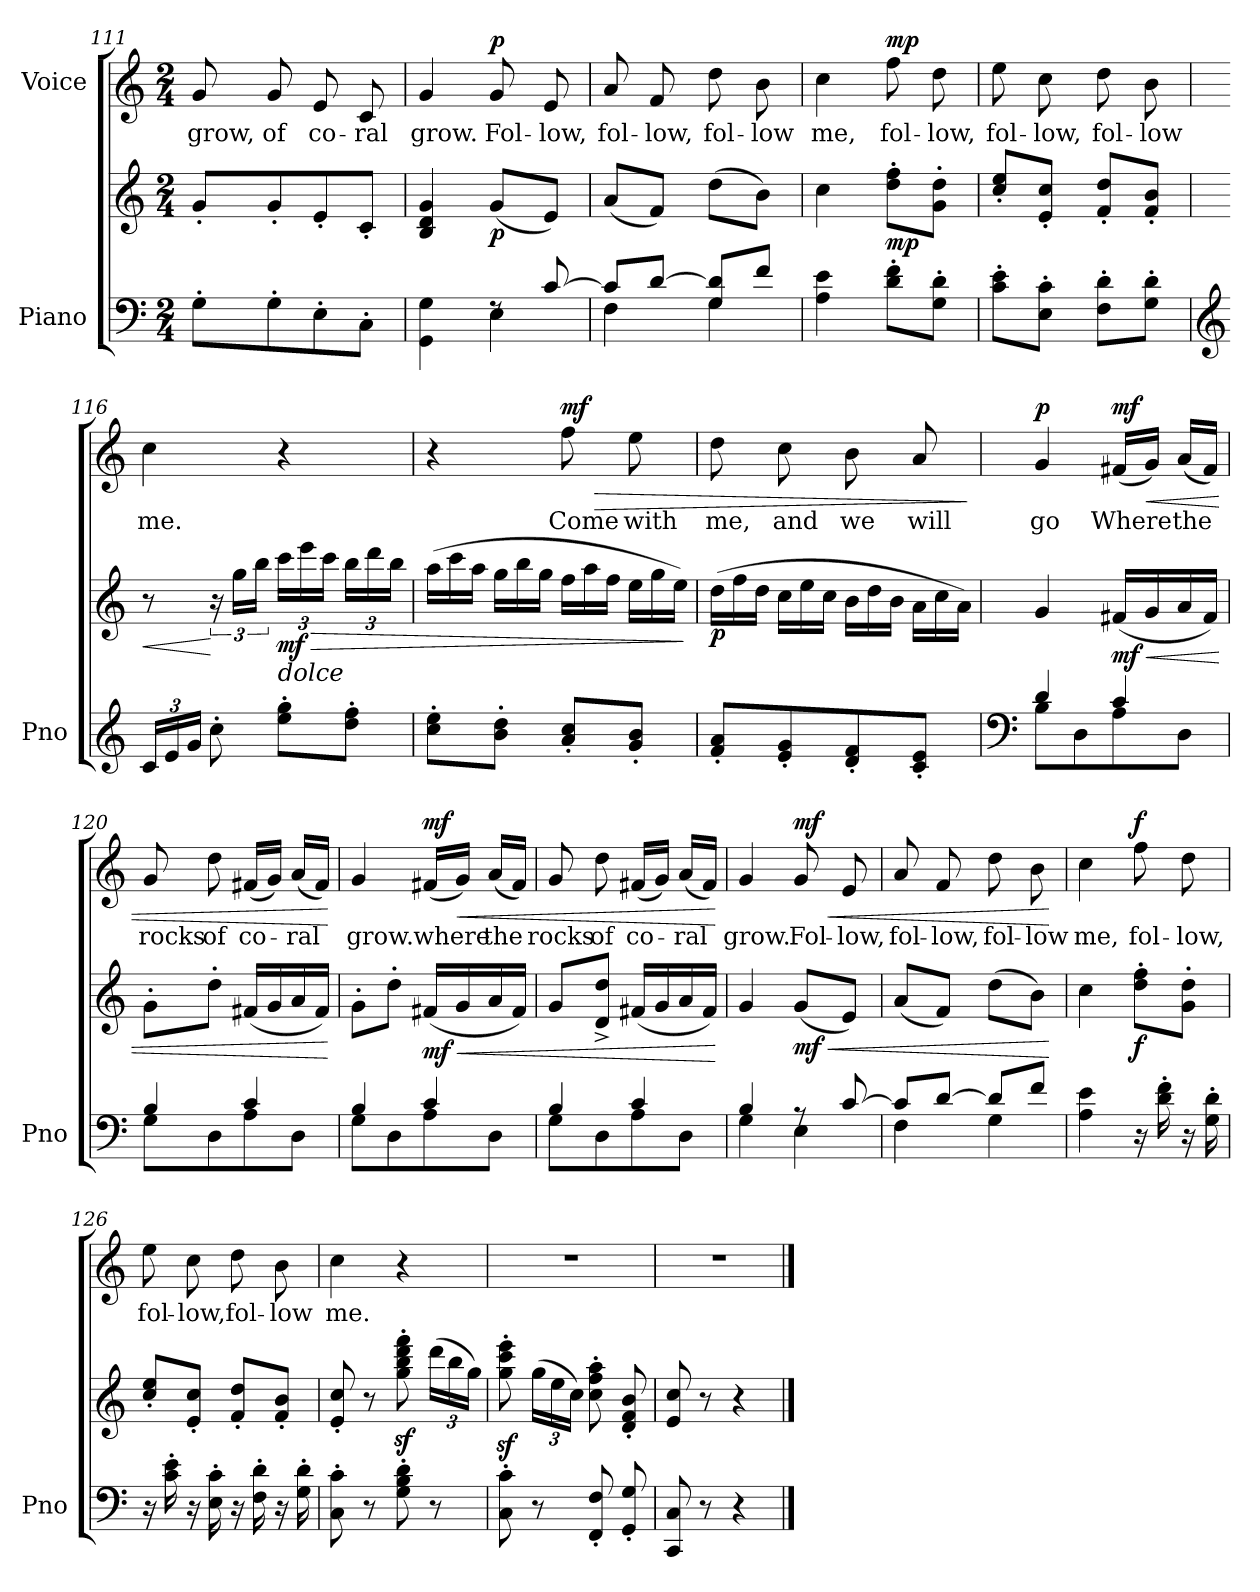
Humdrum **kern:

**kern	**kern	**dynam	**kern	**text	**dynam
*part2	*part2	*part2	*part1	*part1	*part1
*staff3	*staff2	*staff2/3	*staff1	*staff1	*staff1
*I"Piano	*	*	*I"Voice	*	*
*I'Pno	*	*	*	*	*
*clefF4	*clefG2	*	*clefG2	*	*
*k[]	*k[]	*	*k[]	*	*
*M2/4	*M2/4	*	*M2/4	*	*
=111	=111	=111	=111	=111	=111
!	!	!	!	!LO:LY:b	!
8G'\L	8g'/L	.	8g/	grow,	.
!	!	!	!	!LO:LY:b	!
8G'\	8g'/	.	8g/	of	.
!	!	!	!	!LO:LY:b	!
8E'\	8e'/	.	8e/	co-	.
!	!	!	!	!LO:LY:b	!
8C'\J	8c'/J	.	8c/	-ral	.
=112	=112	=112	=112	=112	=112
*^	*	*	*	*	*
!	!	!	!	!	!LO:LY:b	!
4GG\ 4G\	4ryy	4B/ 4d/ 4g/	.	4g/	grow.	.
!	!	!	!LO:DY:b	!	!LO:LY:b	!LO:DY:a
8rF	4E\	(<8g/L	p	8g/	Fol-	p
!	!	!	!	!	!LO:LY:b	!
[8c/	.	8e/J)	.	8e/	-low,	.
=113	=113	=113	=113	=113	=113	=113
!	!	!	!	!	!LO:LY:b	!
8c/L]	4F\	(<8a/L	.	8a/	fol-	.
!	!	!	!	!	!LO:LY:b	!
[8d/J	.	8f/J)	.	8f/	-low,	.
!	!	!	!	!	!LO:LY:b	!
8G/ 8d/]L	4G\	(>8dd\L	.	8dd\	fol-	.
!	!	!	!	!	!LO:LY:b	!
8f/J	.	8b\J)	.	8b\	-low	.
*v	*v	*	*	*	*	*
!!LO:LB:g=z
=114	=114	=114	=114	=114	=114
!	!	!	!	!LO:LY:b	!
4A\ 4e\	4cc\	.	4cc\	me,	.
!	!	!LO:DY:b	!	!LO:LY:b	!LO:DY:a
8d\' 8f\'L	8dd\' 8ff\'L	mp	8ff\	fol-	mp
!	!	!	!	!LO:LY:b	!
8G\' 8d\'J	8g\' 8dd\'J	.	8dd\	-low,	.
=115	=115	=115	=115	=115	=115
!	!	!	!	!LO:LY:b	!
8c\' 8e\'L	8cc/' 8ee/'L	.	8ee\	fol-	.
!	!	!	!	!LO:LY:b	!
8E\' 8c\'J	8e/' 8cc/'J	.	8cc\	-low,	.
!	!	!	!	!LO:LY:b	!
8F\' 8d\'L	8f/' 8dd/'L	.	8dd\	fol-	.
!	!	!	!	!LO:LY:b	!
8G\' 8d\'J	8f/' 8b/'J	.	8b\	-low	.
=116	=116	=116	=116	=116	=116
*clefG2	*	*	*	*	*
*Xbrackettup	*	*	*	*	*
!	!	!LO:HP:b	!	!LO:LY:b	!
*	*^	*	*	*	*
24c/LL	8r	8ryy	<	4cc\	me.	.
24e/	.	.	.	.	.	.
24g/JJ	.	.	.	.	.	.
8cc'\	24r	8rAyy	[	.	.	.
.	24gg\LL	.	.	.	.	.
.	24bb\JJ	.	.	.	.	.
*	*Xbrackettup	*	*	*	*	*
!	!LO:TX:b:i:t=dolce	!	!	!	!	!
!	!	!	!LO:HP:b	!	!	!
!	!	!	!LO:DY:n=1:b	!	!	!
8ee\' 8gg\'L	24ccc\LL	4ryy	> mf	4r	.	.
.	24eee\	.	.	.	.	.
.	24ccc\JJ	.	.	.	.	.
8dd\' 8ff\'J	24bb\LL	.	.	.	.	.
.	24ddd\	.	.	.	.	.
.	24bb\JJ	.	.	.	.	.
*	*v	*v	*	*	*	*
=117	=117	=117	=117	=117	=117
*	*Xtuplet	*	*	*	*
8cc\' 8ee\'L	(>24aa\LL	.	4r	.	.
.	24ccc\	.	.	.	.
.	24aa\JJ	.	.	.	.
8b\' 8dd\'J	24gg\LL	.	.	.	.
.	24bb\	.	.	.	.
.	24gg\JJ	.	.	.	.
!	!	!	!	!LO:LY:b	!LO:HP:b
!	!	!	!	!	!LO:DY:n=1:a
8a/' 8cc/'L	24ff\LL	.	8ff\	Come	> mf
.	24aa\	.	.	.	.
.	24ff\JJ	.	.	.	.
!	!	!	!	!LO:LY:b	!
8g/' 8b/'J	24ee\LL	.	8ee\	with	.
.	24gg\	.	.	.	.
.	24ee\JJ)	.	.	.	.
.	.	]	.	.	.
!!LO:PB:g=z
=118	=118	=118	=118	=118	=118
!	!	!LO:DY:b	!	!LO:LY:b	!
8f/' 8a/'L	(>24dd\LL	p	8dd\	me,	.
.	24ff\	.	.	.	.
.	24dd\JJ	.	.	.	.
!	!	!	!	!LO:LY:b	!
8e/' 8g/'	24cc\LL	.	8cc\	and	.
.	24ee\	.	.	.	.
.	24cc\JJ	.	.	.	.
!	!	!	!	!LO:LY:b	!
8d/' 8f/'	24b\LL	.	8b\	we	.
.	24dd\	.	.	.	.
.	24b\JJ	.	.	.	.
!	!	!	!	!LO:LY:b	!
8c/' 8e/'J	24a\LL	.	8a/	will	.
.	24cc\	.	.	.	.
.	24a\JJ)	.	.	.	.
.	.	.	.	.	]
=119	=119	=119	=119	=119	=119
*clefF4	*	*	*	*	*
*^	*	*	*	*	*
!	!	!	!	!	!LO:LY:b	!LO:DY:a
4d/	8B\L	4g/	.	4g/	go	p
.	8D\	.	.	.	.	.
!	!	!	!LO:HP:b	!	!LO:LY:b	!LO:HP:b
!	!	!	!LO:DY:n=1:b	!	!	!LO:DY:n=1:a
4c/	8A\	(<16f#X/LL	< mf	(<16f#X/LL	Where	< mf
.	.	16g/	.	16g/JJ)	.	.
!	!	!	!	!	!LO:LY:b	!
.	8D\J	16a/	.	(<16a/LL	the	.
.	.	16f#/JJ)	.	16f#/JJ)	.	.
=120	=120	=120	=120	=120	=120	=120
!	!	!	!	!	!LO:LY:b	!
4B/	8G\L	8g'\L	.	8g/	rocks	.
!	!	!	!	!	!LO:LY:b	!
.	8D\	8dd'\J	.	8dd\	of	.
!	!	!	!	!	!LO:LY:b	!
4c/	8A\	(<16f#X/LL	.	(<16f#X/LL	co-	.
.	.	16g/	.	16g/JJ)	.	.
!	!	!	!	!	!LO:LY:b	!
.	8D\J	16a/	.	(<16a/LL	ral	.
.	.	16f#/JJ)	.	16f#/JJ)	.	.
*v	*v	*	*	*	*	*
.	.	[	.	.	[
=121	=121	=121	=121	=121	=121
*^	*	*	*	*	*
!	!	!	!	!	!LO:LY:b	!
4B/	8G\L	8g'\L	.	4g/	grow.	.
.	8D\	8dd'\J	.	.	.	.
!	!	!	!LO:HP:b	!	!LO:LY:b	!LO:HP:b
!	!	!	!LO:DY:n=1:b	!	!	!LO:DY:n=1:a
4c/	8A\	(<16f#X/LL	< mf	(<16f#X/LL	where	< mf
.	.	16g/	.	16g/JJ)	.	.
!	!	!	!	!	!LO:LY:b	!
.	8D\J	16a/	.	(<16a/LL	the	.
.	.	16f#/JJ)	.	16f#/JJ)	.	.
!!LO:LB:g=z
=122	=122	=122	=122	=122	=122	=122
!	!	!	!	!	!LO:LY:b	!
4B/	8G\L	8g/L	.	8g/	rocks	.
!	!	!	!	!	!LO:LY:b	!
.	8D\	8d/^ 8dd/^J	.	8dd\	of	.
!	!	!	!	!	!LO:LY:b	!
4c/	8A\	(<16f#X/LL	.	(<16f#X/LL	co-	.
.	.	16g/	.	16g/JJ)	.	.
!	!	!	!	!	!LO:LY:b	!
.	8D\J	16a/	.	(<16a/LL	-ral	.
.	.	16f#/JJ)	.	16f#/JJ)	.	.
*v	*v	*	*	*	*	*
.	.	[	.	.	[
=123	=123	=123	=123	=123	=123
*^	*	*	*	*	*
!	!	!	!	!	!LO:LY:b	!
4B/	4G\	4g/	.	4g/	grow.	.
!	!	!	!LO:HP:b	!	!LO:LY:b	!LO:HP:b
!	!	!	!LO:DY:n=1:b	!	!	!LO:DY:n=1:a
8rA	4E\	(<8g/L	< mf	8g/	Fol-	< mf
!	!	!	!	!	!LO:LY:b	!
[8c/	.	8e/J)	.	8e/	-low,	.
=124	=124	=124	=124	=124	=124	=124
!	!	!	!	!	!LO:LY:b	!
8c/L]	4F\	(<8a/L	.	8a/	fol-	.
!	!	!	!	!	!LO:LY:b	!
[8d/J	.	8f/J)	.	8f/	-low,	.
!	!	!	!	!	!LO:LY:b	!
8d/L]	4G\	(>8dd\L	.	8dd\	fol-	.
!	!	!	!	!	!LO:LY:b	!
8f/J	.	8b\J)	.	8b\	-low	.
*v	*v	*	*	*	*	*
.	.	[	.	.	[
=125	=125	=125	=125	=125	=125
!	!	!	!	!LO:LY:b	!
4A\ 4e\	4cc\	.	4cc\	me,	.
!	!	!LO:DY:b	!	!LO:LY:b	!LO:DY:a
16r	8dd\' 8ff\'L	f	8ff\	fol-	f
16d\' 16f\'	.	.	.	.	.
!	!	!	!	!LO:LY:b	!
16r	8g\' 8dd\'J	.	8dd\	-low,	.
16G\' 16d\'	.	.	.	.	.
!!LO:LB:g=z
=126	=126	=126	=126	=126	=126
!	!	!	!	!LO:LY:b	!
16r	8cc/' 8ee/'L	.	8ee\	fol-	.
16c\' 16e\'	.	.	.	.	.
!	!	!	!	!LO:LY:b	!
16r	8e/' 8cc/'J	.	8cc\	-low,	.
16E\' 16c\'	.	.	.	.	.
!	!	!	!	!LO:LY:b	!
16r	8f/' 8dd/'L	.	8dd\	fol-	.
16F\' 16d\'	.	.	.	.	.
!	!	!	!	!LO:LY:b	!
16r	8f/' 8b/'J	.	8b\	-low	.
16G\' 16d\'	.	.	.	.	.
=127	=127	=127	=127	=127	=127
!	!	!	!	!LO:LY:b	!
8C\' 8c\'	8e/' 8cc/'	.	4cc\	me.	.
8r	8r	.	.	.	.
8G\' 8B\' 8d\'	8gg\z<' 8bb\z<' 8ddd\z<' 8fff\z<'	.	4r	.	.
*	*tuplet	*	*	*	*
8r	(>24ddd\LL	.	.	.	.
.	24bb\	.	.	.	.
.	24gg\JJ)	.	.	.	.
=128	=128	=128	=128	=128	=128
8C\' 8c\'	8gg\z<' 8ccc\z<' 8eee\z<'	.	2r	.	.
8r	(>24gg\LL	.	.	.	.
.	24ee\	.	.	.	.
.	24cc\JJ)	.	.	.	.
8FF/' 8F/'	8cc\' 8ff\' 8aa\'	.	.	.	.
8GG/' 8G/'	8d/' 8f/' 8b/'	.	.	.	.
=129	=129	=129	=129	=129	=129
8CC/ 8C/	8e/ 8cc/	.	2r	.	.
8r	8r	.	.	.	.
4r	4r	.	.	.	.
==	==	==	==	==	==
*-	*-	*-	*-	*-	*-
